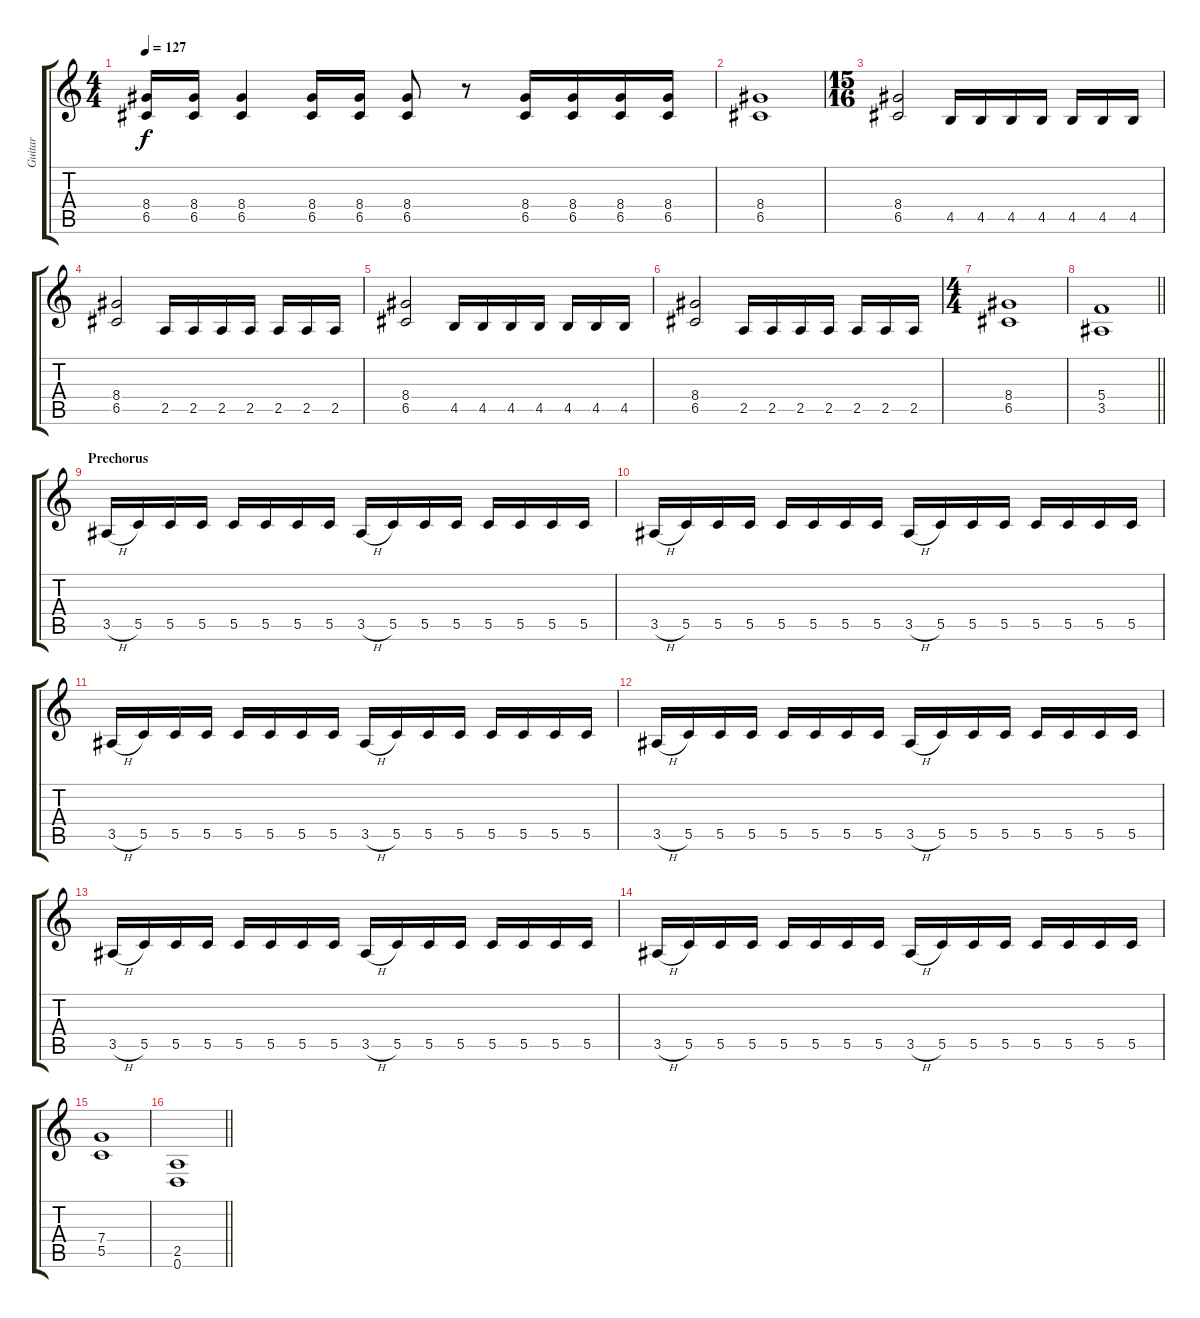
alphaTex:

\track ("Guitar" "Guitar") {instrument distortionguitar}
\staff {score tabs}
\tuning (D4 A3 F3 C3 G2 D2) {hide}
\ts (4 4)
\tempo 127
\clef g2
\ks c
(8.4 6.5).16{dy f} (8.4 6.5).16 (8.4 6.5).4 (8.4 6.5).16 (8.4 6.5).16 (8.4 6.5).8 r.8 (8.4 6.5).16 (8.4 6.5).16 (8.4 6.5).16 (8.4 6.5).16 |
(8.4 6.5).1 |
\ts (15 16)
(8.4 6.5).2 4.5.16 4.5.16 4.5.16 4.5.16 4.5.16 4.5.16 4.5.16 |
(8.4 6.5).2 2.5.16 2.5.16 2.5.16 2.5.16 2.5.16 2.5.16 2.5.16 |
(8.4 6.5).2 4.5.16 4.5.16 4.5.16 4.5.16 4.5.16 4.5.16 4.5.16 |
(8.4 6.5).2 2.5.16 2.5.16 2.5.16 2.5.16 2.5.16 2.5.16 2.5.16 |
\ts (4 4)
(8.4 6.5).1 |
\barLineRight lightlight
(5.4 3.5).1 |
\section ("" "Prechorus")
3.5{h}.16 5.5.16 5.5.16 5.5.16 5.5.16 5.5.16 5.5.16 5.5.16 3.5{h}.16 5.5.16 5.5.16 5.5.16 5.5.16 5.5.16 5.5.16 5.5.16 |
3.5{h}.16 5.5.16 5.5.16 5.5.16 5.5.16 5.5.16 5.5.16 5.5.16 3.5{h}.16 5.5.16 5.5.16 5.5.16 5.5.16 5.5.16 5.5.16 5.5.16 |
3.5{h}.16 5.5.16 5.5.16 5.5.16 5.5.16 5.5.16 5.5.16 5.5.16 3.5{h}.16 5.5.16 5.5.16 5.5.16 5.5.16 5.5.16 5.5.16 5.5.16 |
3.5{h}.16 5.5.16 5.5.16 5.5.16 5.5.16 5.5.16 5.5.16 5.5.16 3.5{h}.16 5.5.16 5.5.16 5.5.16 5.5.16 5.5.16 5.5.16 5.5.16 |
3.5{h}.16 5.5.16 5.5.16 5.5.16 5.5.16 5.5.16 5.5.16 5.5.16 3.5{h}.16 5.5.16 5.5.16 5.5.16 5.5.16 5.5.16 5.5.16 5.5.16 |
3.5{h}.16 5.5.16 5.5.16 5.5.16 5.5.16 5.5.16 5.5.16 5.5.16 3.5{h}.16 5.5.16 5.5.16 5.5.16 5.5.16 5.5.16 5.5.16 5.5.16 |
(7.4 5.5).1 |
\barLineRight lightlight
(2.5 0.6).1
